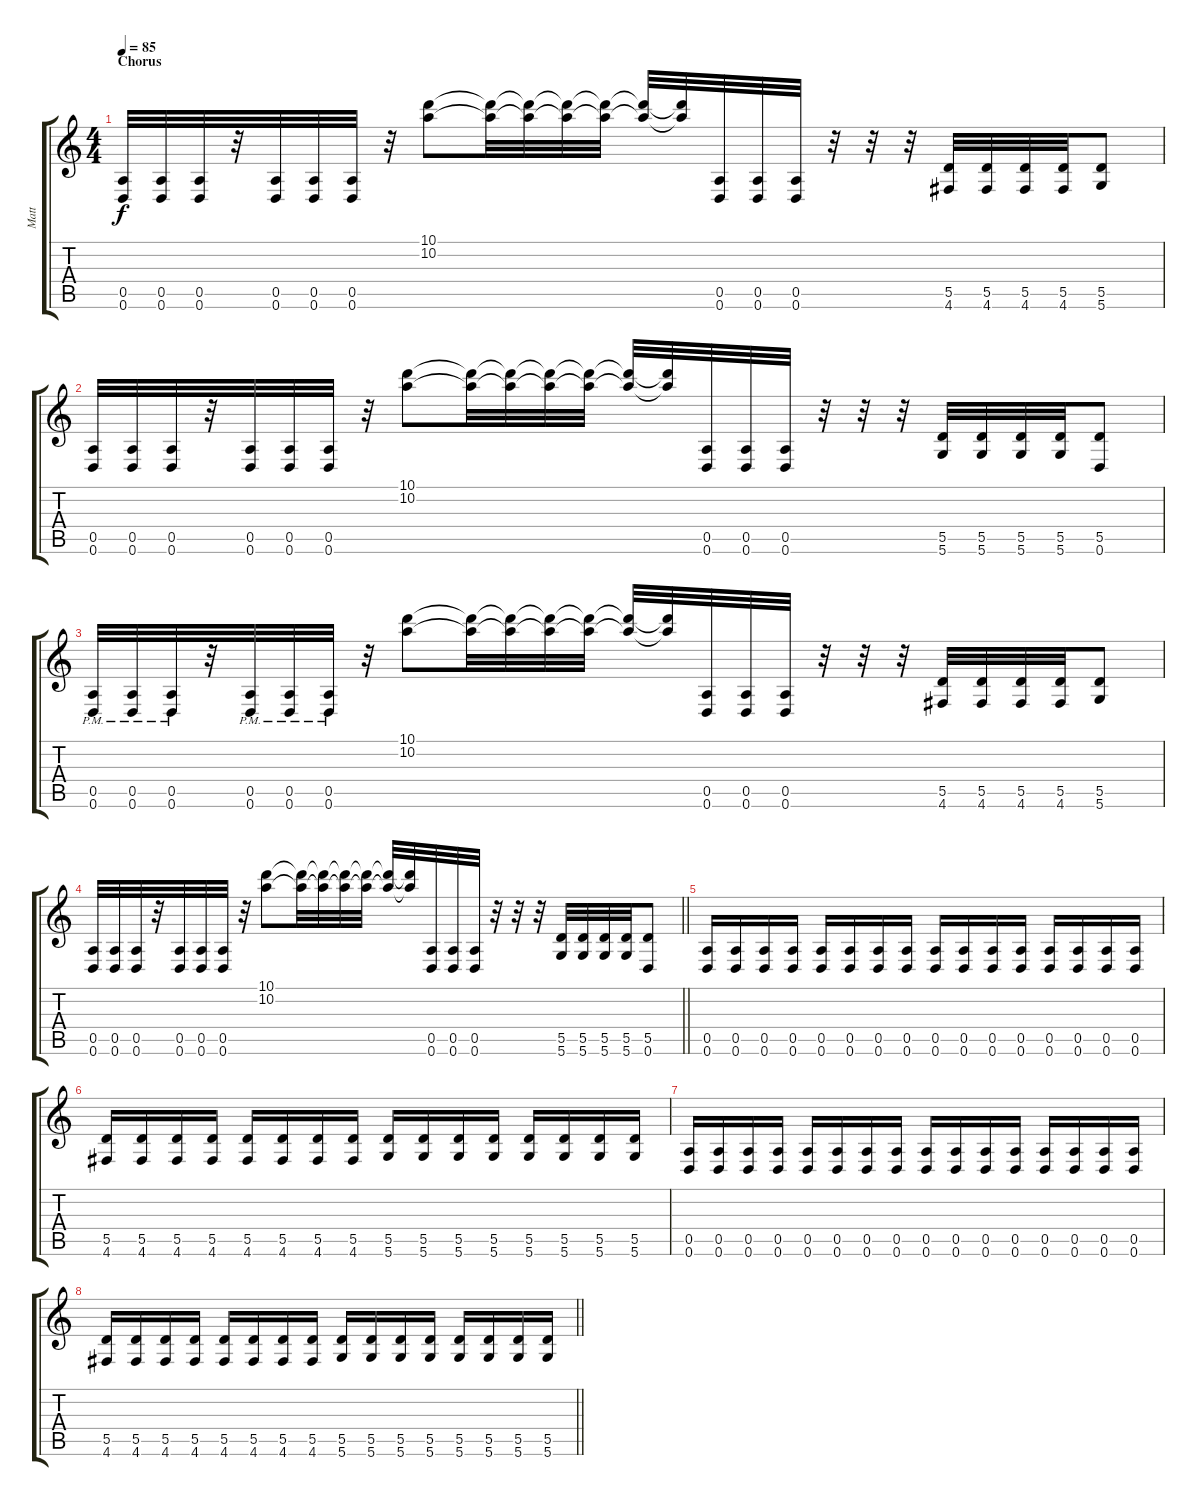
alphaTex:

\track ("Matt" "Matt") {instrument overdrivenguitar}
\staff {score tabs}
\tuning (E4 B3 G3 D3 A2 D2) {hide}
\ts (4 4)
\section ("" "Chorus")
\tempo 85
\clef g2
\ks c
(0.5 0.6).32{dy f} (0.5 0.6).32 (0.5 0.6).32 r.32 (0.5 0.6).32 (0.5 0.6).32 (0.5 0.6).32 r.32 (10.1 10.2).8 (10.1{t} 10.2{t}).32 (10.1{t} 10.2{t}).32 (10.1{t} 10.2{t}).32 (10.1{t} 10.2{t}).32 (10.1{t} 10.2{t}).32 (10.1{t} 10.2{t}).32 (0.5 0.6).32 (0.5 0.6).32 (0.5 0.6).32 r.32 r.32 r.32 (5.5 4.6).32 (5.5 4.6).32 (5.5 4.6).32 (5.5 4.6).32 (5.5 5.6).8 |
(0.5 0.6).32 (0.5 0.6).32 (0.5 0.6).32 r.32 (0.5 0.6).32 (0.5 0.6).32 (0.5 0.6).32 r.32 (10.1 10.2).8 (10.1{t} 10.2{t}).32 (10.1{t} 10.2{t}).32 (10.1{t} 10.2{t}).32 (10.1{t} 10.2{t}).32 (10.1{t} 10.2{t}).32 (10.1{t} 10.2{t}).32 (0.5 0.6).32 (0.5 0.6).32 (0.5 0.6).32 r.32 r.32 r.32 (5.5 5.6).32 (5.5 5.6).32 (5.5 5.6).32 (5.5 5.6).32 (5.5 0.6).8 |
(0.5{pm} 0.6{pm}).32 (0.5{pm} 0.6{pm}).32 (0.5{pm} 0.6{pm}).32 r.32 (0.5{pm} 0.6{pm}).32 (0.5{pm} 0.6{pm}).32 (0.5{pm} 0.6{pm}).32 r.32 (10.1 10.2).8 (10.1{t} 10.2{t}).32 (10.1{t} 10.2{t}).32 (10.1{t} 10.2{t}).32 (10.1{t} 10.2{t}).32 (10.1{t} 10.2{t}).32 (10.1{t} 10.2{t}).32 (0.5 0.6).32 (0.5 0.6).32 (0.5 0.6).32 r.32 r.32 r.32 (5.5 4.6).32 (5.5 4.6).32 (5.5 4.6).32 (5.5 4.6).32 (5.5 5.6).8 |
\barLineRight lightlight
(0.5 0.6).32 (0.5 0.6).32 (0.5 0.6).32 r.32 (0.5 0.6).32 (0.5 0.6).32 (0.5 0.6).32 r.32 (10.1 10.2).8 (10.1{t} 10.2{t}).32 (10.1{t} 10.2{t}).32 (10.1{t} 10.2{t}).32 (10.1{t} 10.2{t}).32 (10.1{t} 10.2{t}).32 (10.1{t} 10.2{t}).32 (0.5 0.6).32 (0.5 0.6).32 (0.5 0.6).32 r.32 r.32 r.32 (5.5 5.6).32 (5.5 5.6).32 (5.5 5.6).32 (5.5 5.6).32 (5.5 0.6).8 |
\section ("" "")
(0.5 0.6).16 (0.5 0.6).16 (0.5 0.6).16 (0.5 0.6).16 (0.5 0.6).16 (0.5 0.6).16 (0.5 0.6).16 (0.5 0.6).16 (0.5 0.6).16 (0.5 0.6).16 (0.5 0.6).16 (0.5 0.6).16 (0.5 0.6).16 (0.5 0.6).16 (0.5 0.6).16 (0.5 0.6).16 |
(5.5 4.6).16 (5.5 4.6).16 (5.5 4.6).16 (5.5 4.6).16 (5.5 4.6).16 (5.5 4.6).16 (5.5 4.6).16 (5.5 4.6).16 (5.5 5.6).16 (5.5 5.6).16 (5.5 5.6).16 (5.5 5.6).16 (5.5 5.6).16 (5.5 5.6).16 (5.5 5.6).16 (5.5 5.6).16 |
(0.5 0.6).16 (0.5 0.6).16 (0.5 0.6).16 (0.5 0.6).16 (0.5 0.6).16 (0.5 0.6).16 (0.5 0.6).16 (0.5 0.6).16 (0.5 0.6).16 (0.5 0.6).16 (0.5 0.6).16 (0.5 0.6).16 (0.5 0.6).16 (0.5 0.6).16 (0.5 0.6).16 (0.5 0.6).16 |
\barLineRight lightlight
(5.5 4.6).16 (5.5 4.6).16 (5.5 4.6).16 (5.5 4.6).16 (5.5 4.6).16 (5.5 4.6).16 (5.5 4.6).16 (5.5 4.6).16 (5.5 5.6).16 (5.5 5.6).16 (5.5 5.6).16 (5.5 5.6).16 (5.5 5.6).16 (5.5 5.6).16 (5.5 5.6).16 (5.5 5.6).16
